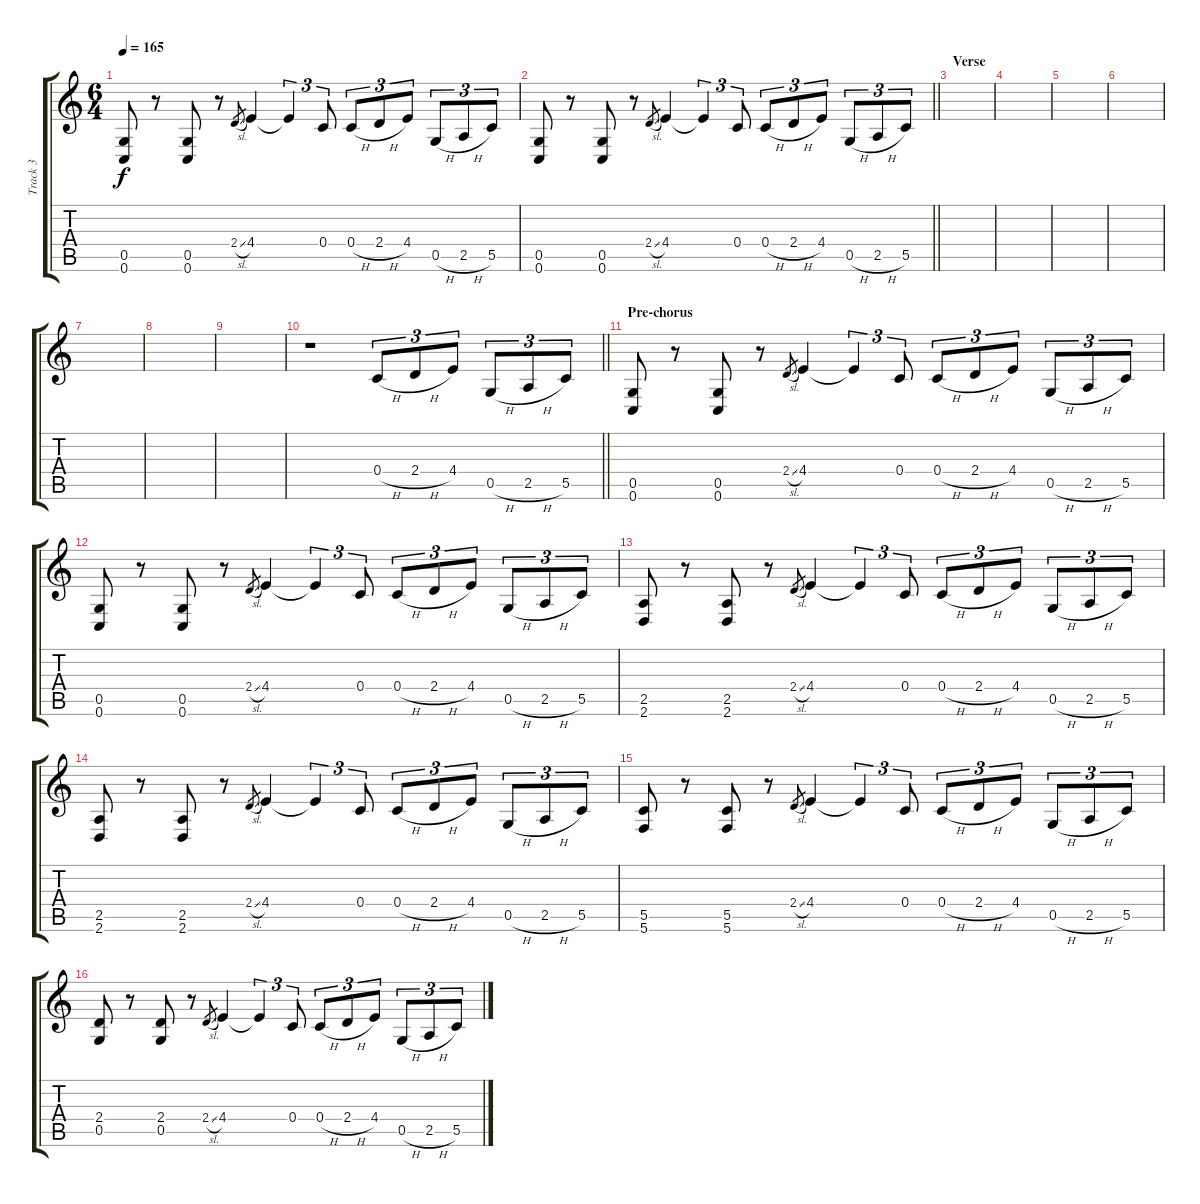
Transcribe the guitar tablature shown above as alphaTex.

\track ("Track 3" "Track 3") {instrument distortionguitar}
\staff {score tabs}
\tuning (D4 A3 F3 C3 G2 C2) {hide}
\ts (6 4)
\tempo 165
\clef g2
\ks c
(0.5 0.6).8{dy f} r.8 (0.5 0.6).8 r.8 2.4{sl}.8{gr} 4.4.4 4.4{t}.4{tu (3 2)} 0.4.8{tu (3 2)} 0.4{h}.8{tu (3 2)} 2.4{h}.8{tu (3 2)} 4.4.8{tu (3 2)} 0.5{h}.8{tu (3 2)} 2.5{h}.8{tu (3 2)} 5.5.8{tu (3 2)} |
\barLineRight lightlight
(0.5 0.6).8 r.8 (0.5 0.6).8 r.8 2.4{sl}.8{gr} 4.4.4 4.4{t}.4{tu (3 2)} 0.4.8{tu (3 2)} 0.4{h}.8{tu (3 2)} 2.4{h}.8{tu (3 2)} 4.4.8{tu (3 2)} 0.5{h}.8{tu (3 2)} 2.5{h}.8{tu (3 2)} 5.5.8{tu (3 2)} |
\section ("" "Verse")
|
|
|
|
|
|
|
\barLineRight lightlight
r.1 0.4{h}.8{tu (3 2)} 2.4{h}.8{tu (3 2)} 4.4.8{tu (3 2)} 0.5{h}.8{tu (3 2)} 2.5{h}.8{tu (3 2)} 5.5.8{tu (3 2)} |
\section ("" "Pre-chorus")
(0.5 0.6).8 r.8 (0.5 0.6).8 r.8 2.4{sl}.8{gr} 4.4.4 4.4{t}.4{tu (3 2)} 0.4.8{tu (3 2)} 0.4{h}.8{tu (3 2)} 2.4{h}.8{tu (3 2)} 4.4.8{tu (3 2)} 0.5{h}.8{tu (3 2)} 2.5{h}.8{tu (3 2)} 5.5.8{tu (3 2)} |
(0.5 0.6).8 r.8 (0.5 0.6).8 r.8 2.4{sl}.8{gr} 4.4.4 4.4{t}.4{tu (3 2)} 0.4.8{tu (3 2)} 0.4{h}.8{tu (3 2)} 2.4{h}.8{tu (3 2)} 4.4.8{tu (3 2)} 0.5{h}.8{tu (3 2)} 2.5{h}.8{tu (3 2)} 5.5.8{tu (3 2)} |
(2.5 2.6).8 r.8 (2.5 2.6).8 r.8 2.4{sl}.8{gr} 4.4.4 4.4{t}.4{tu (3 2)} 0.4.8{tu (3 2)} 0.4{h}.8{tu (3 2)} 2.4{h}.8{tu (3 2)} 4.4.8{tu (3 2)} 0.5{h}.8{tu (3 2)} 2.5{h}.8{tu (3 2)} 5.5.8{tu (3 2)} |
(2.5 2.6).8 r.8 (2.5 2.6).8 r.8 2.4{sl}.8{gr} 4.4.4 4.4{t}.4{tu (3 2)} 0.4.8{tu (3 2)} 0.4{h}.8{tu (3 2)} 2.4{h}.8{tu (3 2)} 4.4.8{tu (3 2)} 0.5{h}.8{tu (3 2)} 2.5{h}.8{tu (3 2)} 5.5.8{tu (3 2)} |
(5.5 5.6).8 r.8 (5.5 5.6).8 r.8 2.4{sl}.8{gr} 4.4.4 4.4{t}.4{tu (3 2)} 0.4.8{tu (3 2)} 0.4{h}.8{tu (3 2)} 2.4{h}.8{tu (3 2)} 4.4.8{tu (3 2)} 0.5{h}.8{tu (3 2)} 2.5{h}.8{tu (3 2)} 5.5.8{tu (3 2)} |
(2.4 0.5).8 r.8 (2.4 0.5).8 r.8 2.4{sl}.8{gr} 4.4.4 4.4{t}.4{tu (3 2)} 0.4.8{tu (3 2)} 0.4{h}.8{tu (3 2)} 2.4{h}.8{tu (3 2)} 4.4.8{tu (3 2)} 0.5{h}.8{tu (3 2)} 2.5{h}.8{tu (3 2)} 5.5.8{tu (3 2)}
